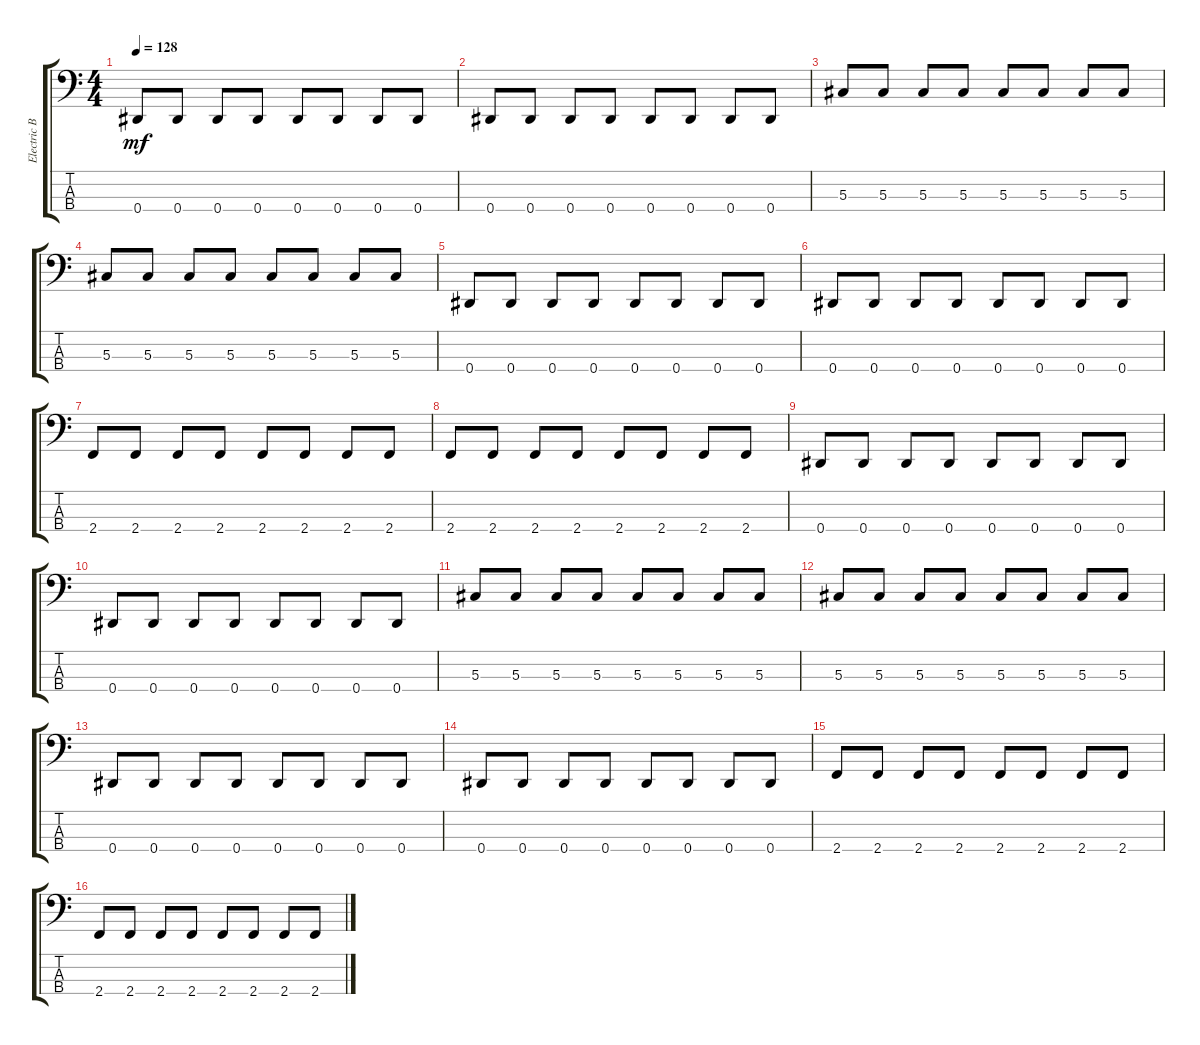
\track ("Electric Bass" "Electric B") {instrument electricbassfinger}
\staff {score tabs}
\tuning (Gb2 Db2 Ab1 Eb1) {hide}
\ts (4 4)
\tempo 128
\clef f4
\ks c
0.4.8{dy mf} 0.4.8 0.4.8 0.4.8 0.4.8 0.4.8 0.4.8 0.4.8 |
0.4.8 0.4.8 0.4.8 0.4.8 0.4.8 0.4.8 0.4.8 0.4.8 |
5.3.8 5.3.8 5.3.8 5.3.8 5.3.8 5.3.8 5.3.8 5.3.8 |
5.3.8 5.3.8 5.3.8 5.3.8 5.3.8 5.3.8 5.3.8 5.3.8 |
0.4.8 0.4.8 0.4.8 0.4.8 0.4.8 0.4.8 0.4.8 0.4.8 |
0.4.8 0.4.8 0.4.8 0.4.8 0.4.8 0.4.8 0.4.8 0.4.8 |
2.4.8 2.4.8 2.4.8 2.4.8 2.4.8 2.4.8 2.4.8 2.4.8 |
2.4.8 2.4.8 2.4.8 2.4.8 2.4.8 2.4.8 2.4.8 2.4.8 |
0.4.8 0.4.8 0.4.8 0.4.8 0.4.8 0.4.8 0.4.8 0.4.8 |
0.4.8 0.4.8 0.4.8 0.4.8 0.4.8 0.4.8 0.4.8 0.4.8 |
5.3.8 5.3.8 5.3.8 5.3.8 5.3.8 5.3.8 5.3.8 5.3.8 |
5.3.8 5.3.8 5.3.8 5.3.8 5.3.8 5.3.8 5.3.8 5.3.8 |
0.4.8 0.4.8 0.4.8 0.4.8 0.4.8 0.4.8 0.4.8 0.4.8 |
0.4.8 0.4.8 0.4.8 0.4.8 0.4.8 0.4.8 0.4.8 0.4.8 |
2.4.8 2.4.8 2.4.8 2.4.8 2.4.8 2.4.8 2.4.8 2.4.8 |
2.4.8 2.4.8 2.4.8 2.4.8 2.4.8 2.4.8 2.4.8 2.4.8
